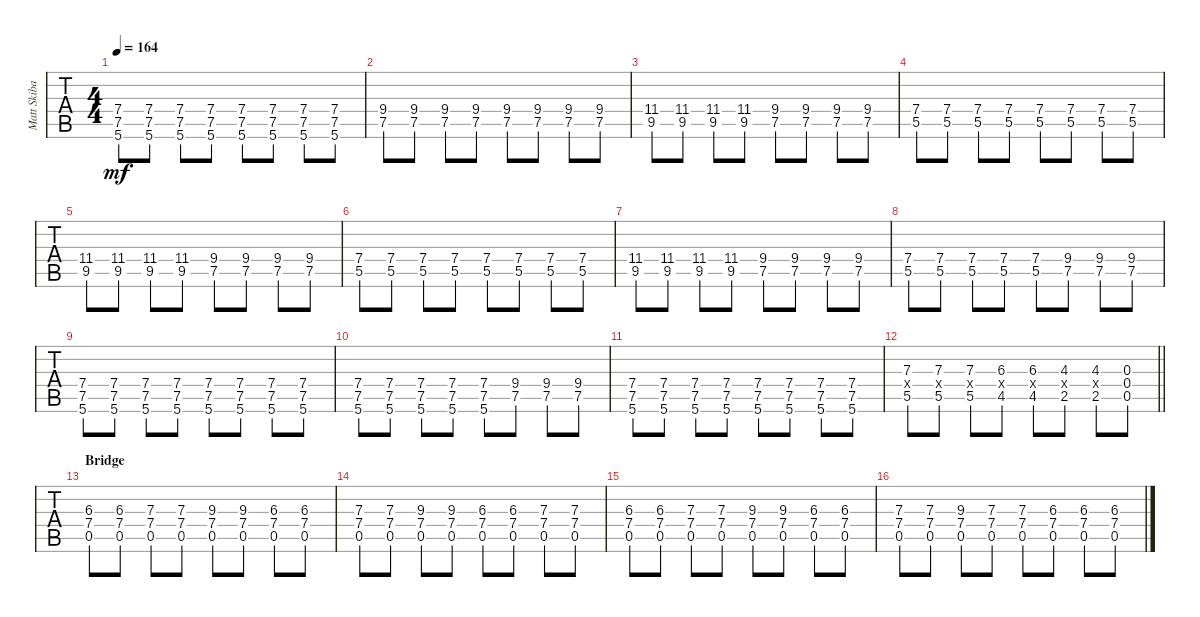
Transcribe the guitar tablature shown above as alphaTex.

\track ("Matt Skiba - Guitar Two" "Matt Skiba") {instrument distortionguitar}
\staff {tabs}
\tuning (E4 B3 G3 D3 A2 E2) {hide}
\ts (4 4)
\tempo 164
\clef g2
\ks c
(7.4 7.5 5.6).8{dy mf} (7.4 7.5 5.6).8 (7.4 7.5 5.6).8 (7.4 7.5 5.6).8 (7.4 7.5 5.6).8 (7.4 7.5 5.6).8 (7.4 7.5 5.6).8 (7.4 7.5 5.6).8 |
(9.4 7.5).8 (9.4 7.5).8 (9.4 7.5).8 (9.4 7.5).8 (9.4 7.5).8 (9.4 7.5).8 (9.4 7.5).8 (9.4 7.5).8 |
(11.4 9.5).8 (11.4 9.5).8 (11.4 9.5).8 (11.4 9.5).8 (9.4 7.5).8 (9.4 7.5).8 (9.4 7.5).8 (9.4 7.5).8 |
(7.4 5.5).8 (7.4 5.5).8 (7.4 5.5).8 (7.4 5.5).8 (7.4 5.5).8 (7.4 5.5).8 (7.4 5.5).8 (7.4 5.5).8 |
(11.4 9.5).8 (11.4 9.5).8 (11.4 9.5).8 (11.4 9.5).8 (9.4 7.5).8 (9.4 7.5).8 (9.4 7.5).8 (9.4 7.5).8 |
(7.4 5.5).8 (7.4 5.5).8 (7.4 5.5).8 (7.4 5.5).8 (7.4 5.5).8 (7.4 5.5).8 (7.4 5.5).8 (7.4 5.5).8 |
(11.4 9.5).8 (11.4 9.5).8 (11.4 9.5).8 (11.4 9.5).8 (9.4 7.5).8 (9.4 7.5).8 (9.4 7.5).8 (9.4 7.5).8 |
(7.4 5.5).8 (7.4 5.5).8 (7.4 5.5).8 (7.4 5.5).8 (7.4 5.5).8 (9.4 7.5).8 (9.4 7.5).8 (9.4 7.5).8 |
(7.4 7.5 5.6).8 (7.4 7.5 5.6).8 (7.4 7.5 5.6).8 (7.4 7.5 5.6).8 (7.4 7.5 5.6).8 (7.4 7.5 5.6).8 (7.4 7.5 5.6).8 (7.4 7.5 5.6).8 |
(7.4 7.5 5.6).8 (7.4 7.5 5.6).8 (7.4 7.5 5.6).8 (7.4 7.5 5.6).8 (7.4 7.5 5.6).8 (9.4 7.5).8 (9.4 7.5).8 (9.4 7.5).8 |
(7.4 7.5 5.6).8 (7.4 7.5 5.6).8 (7.4 7.5 5.6).8 (7.4 7.5 5.6).8 (7.4 7.5 5.6).8 (7.4 7.5 5.6).8 (7.4 7.5 5.6).8 (7.4 7.5 5.6).8 |
\barLineRight lightlight
(7.3 5.4{x} 5.5).8 (7.3 5.4{x} 5.5).8 (7.3 5.4{x} 5.5).8 (6.3 4.4{x} 4.5).8 (6.3 4.4{x} 4.5).8 (4.3 4.4{x} 2.5).8 (4.3 2.4{x} 2.5).8 (0.3 0.4 0.5).8 |
\section ("" "Bridge")
(6.3 7.4 0.5).8 (6.3 7.4 0.5).8 (7.3 7.4 0.5).8 (7.3 7.4 0.5).8 (9.3 7.4 0.5).8 (9.3 7.4 0.5).8 (6.3 7.4 0.5).8 (6.3 7.4 0.5).8 |
(7.3 7.4 0.5).8 (7.3 7.4 0.5).8 (9.3 7.4 0.5).8 (9.3 7.4 0.5).8 (6.3 7.4 0.5).8 (6.3 7.4 0.5).8 (7.3 7.4 0.5).8 (7.3 7.4 0.5).8 |
(6.3 7.4 0.5).8 (6.3 7.4 0.5).8 (7.3 7.4 0.5).8 (7.3 7.4 0.5).8 (9.3 7.4 0.5).8 (9.3 7.4 0.5).8 (6.3 7.4 0.5).8 (6.3 7.4 0.5).8 |
(7.3 7.4 0.5).8 (7.3 7.4 0.5).8 (9.3 7.4 0.5).8 (7.3 7.4 0.5).8 (7.3 7.4 0.5).8 (6.3 7.4 0.5).8 (6.3 7.4 0.5).8 (6.3 7.4 0.5).8
